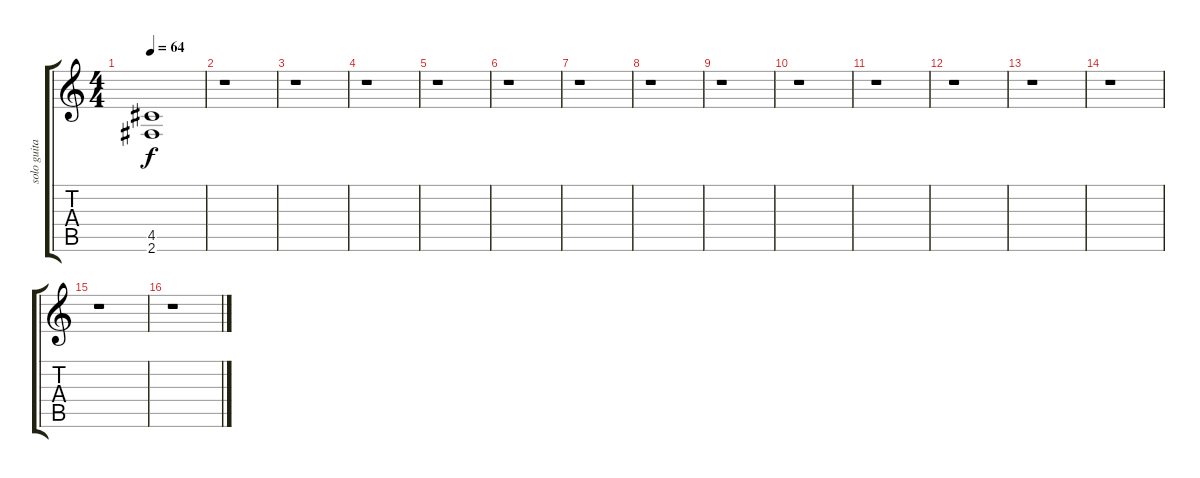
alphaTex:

\track ("solo guitar 2" "solo guita") {instrument distortionguitar}
\staff {score tabs}
\tuning (E4 B3 G3 D3 A2 E2) {hide}
\ts (4 4)
\tempo 64
\clef g2
\ks c
(4.5 2.6).1{dy f volume 0} |
r.1 |
r.1 |
r.1 |
r.1 |
r.1 |
r.1 |
r.1 |
r.1 |
r.1 |
r.1 |
r.1 |
r.1 |
r.1 |
r.1 |
r.1
